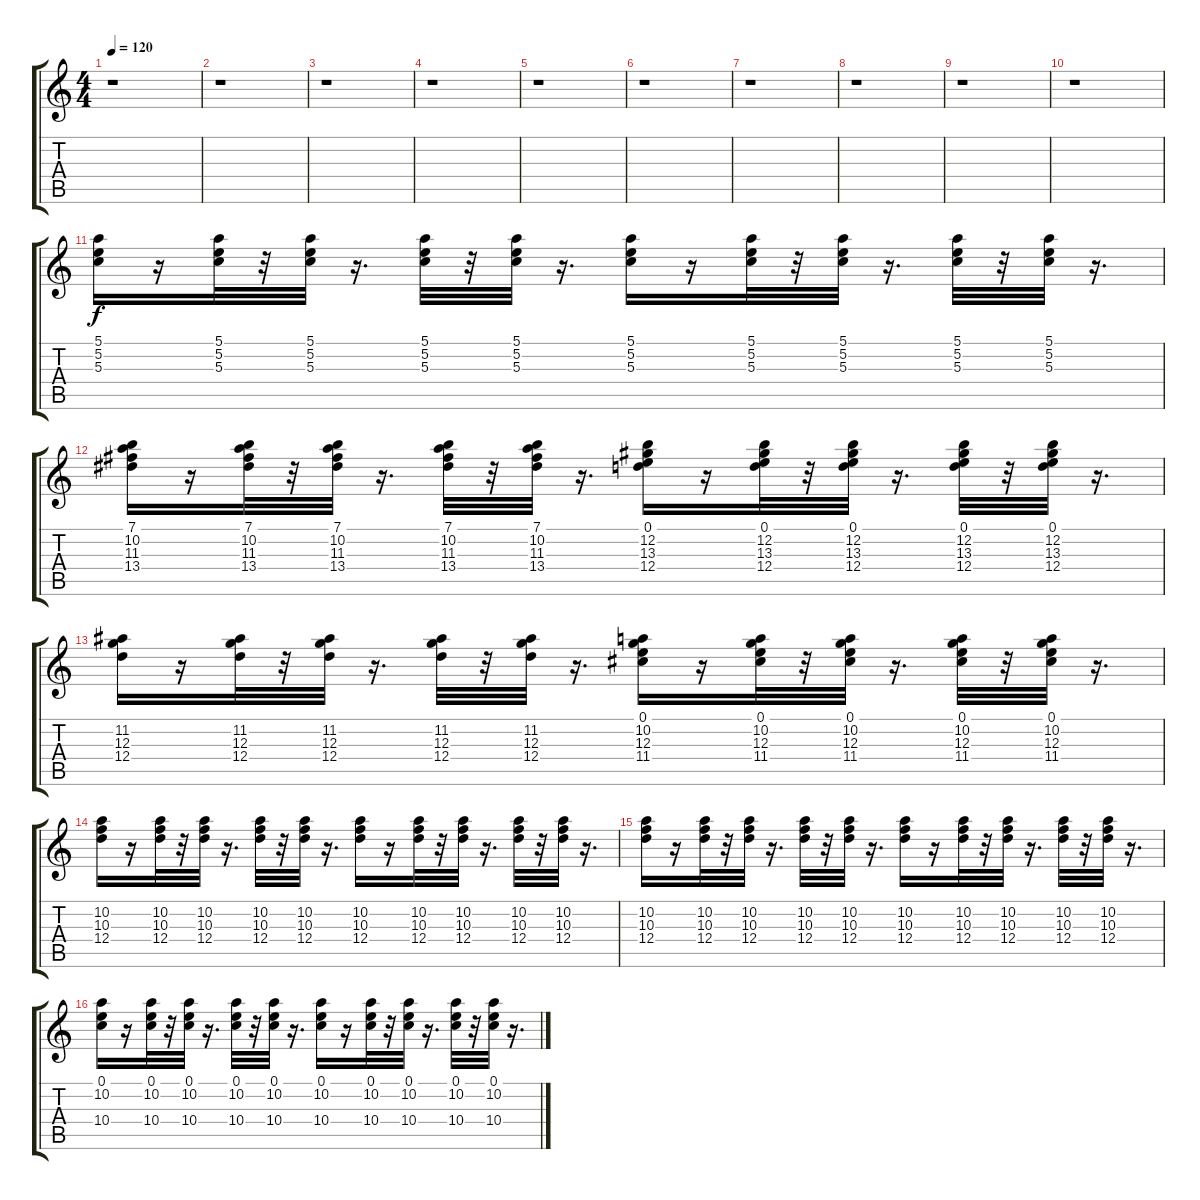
\track "" {instrument electricguitarjazz}
\staff {score tabs}
\tuning (E4 B3 G3 D3 A2 E2) {hide}
\ts (4 4)
\tempo 120
\clef g2
\ks c
r.1{dy f instrument electricguitarjazz} |
r.1 |
r.1 |
r.1 |
r.1 |
r.1 |
r.1 |
r.1 |
r.1 |
r.1 |
(5.1 5.2 5.3).16 r.16 (5.1 5.2 5.3).32 r.32 (5.1 5.2 5.3).32 r.16{d} (5.1 5.2 5.3).32 r.32 (5.1 5.2 5.3).32 r.16{d} (5.1 5.2 5.3).16 r.16 (5.1 5.2 5.3).32 r.32 (5.1 5.2 5.3).32 r.16{d} (5.1 5.2 5.3).32 r.32 (5.1 5.2 5.3).32 r.16{d} |
(7.1 10.2 11.3 13.4).16 r.16 (7.1 10.2 11.3 13.4).32 r.32 (7.1 10.2 11.3 13.4).32 r.16{d} (7.1 10.2 11.3 13.4).32 r.32 (7.1 10.2 11.3 13.4).32 r.16{d} (0.1 12.2 13.3 12.4).16 r.16 (0.1 12.2 13.3 12.4).32 r.32 (0.1 12.2 13.3 12.4).32 r.16{d} (0.1 12.2 13.3 12.4).32 r.32 (0.1 12.2 13.3 12.4).32 r.16{d} |
(11.2 12.3 12.4).16 r.16 (11.2 12.3 12.4).32 r.32 (11.2 12.3 12.4).32 r.16{d} (11.2 12.3 12.4).32 r.32 (11.2 12.3 12.4).32 r.16{d} (0.1 10.2 12.3 11.4).16 r.16 (0.1 10.2 12.3 11.4).32 r.32 (0.1 10.2 12.3 11.4).32 r.16{d} (0.1 10.2 12.3 11.4).32 r.32 (0.1 10.2 12.3 11.4).32 r.16{d} |
(10.2 10.3 12.4).16 r.16 (10.2 10.3 12.4).32 r.32 (10.2 10.3 12.4).32 r.16{d} (10.2 10.3 12.4).32 r.32 (10.2 10.3 12.4).32 r.16{d} (10.2 10.3 12.4).16 r.16 (10.2 10.3 12.4).32 r.32 (10.2 10.3 12.4).32 r.16{d} (10.2 10.3 12.4).32 r.32 (10.2 10.3 12.4).32 r.16{d} |
(10.2 10.3 12.4).16 r.16 (10.2 10.3 12.4).32 r.32 (10.2 10.3 12.4).32 r.16{d} (10.2 10.3 12.4).32 r.32 (10.2 10.3 12.4).32 r.16{d} (10.2 10.3 12.4).16 r.16 (10.2 10.3 12.4).32 r.32 (10.2 10.3 12.4).32 r.16{d} (10.2 10.3 12.4).32 r.32 (10.2 10.3 12.4).32 r.16{d} |
(0.1 10.2 10.4).16 r.16 (0.1 10.2 10.4).32 r.32 (0.1 10.2 10.4).32 r.16{d} (0.1 10.2 10.4).32 r.32 (0.1 10.2 10.4).32 r.16{d} (0.1 10.2 10.4).16 r.16 (0.1 10.2 10.4).32 r.32 (0.1 10.2 10.4).32 r.16{d} (0.1 10.2 10.4).32 r.32 (0.1 10.2 10.4).32 r.16{d}
